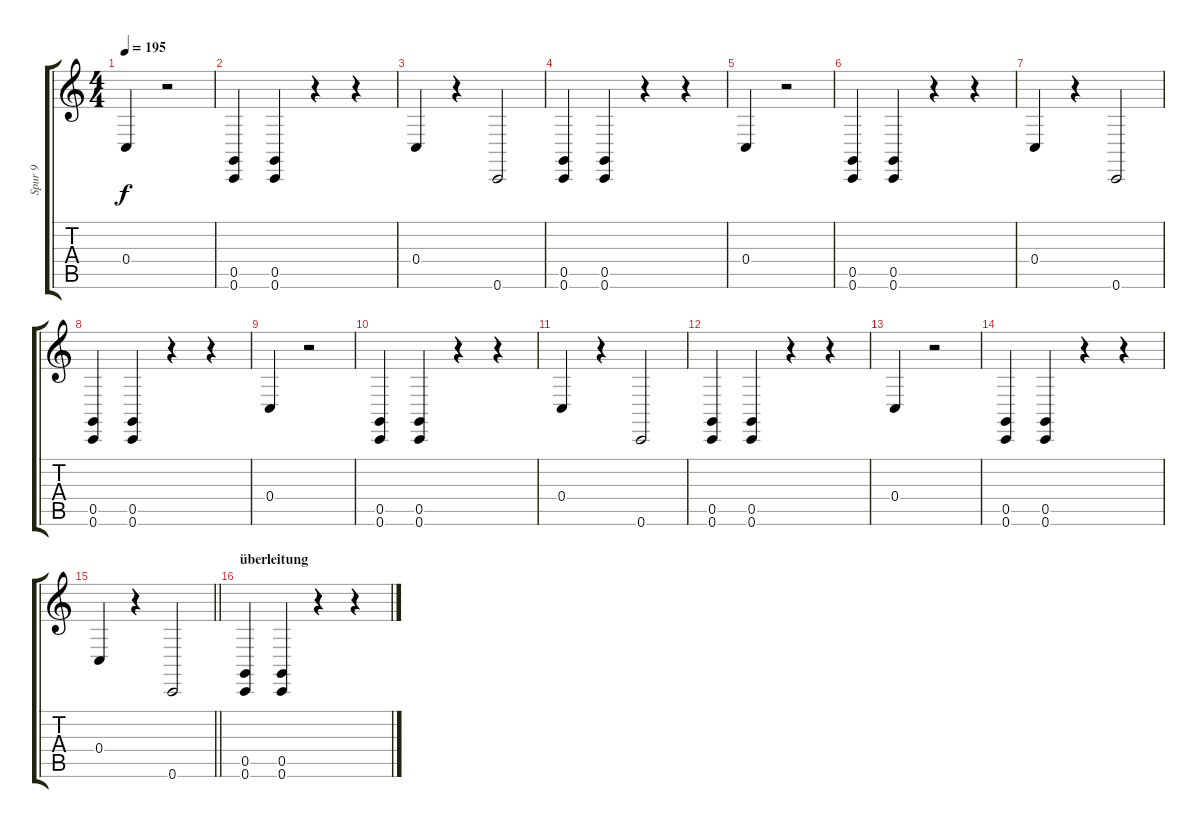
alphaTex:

\track ("Spur 9" "Spur 9") {mute instrument gunshot}
\staff {score tabs}
\tuning (D4 A3 F3 C3 G2 C2) {hide}
\ts (4 4)
\tempo 195
\clef g2
\ks c
0.4.4{dy f} r.2 |
(0.5 0.6).4{volume 16} (0.5 0.6).4 r.4 r.4 |
0.4.4 r.4 0.6.2 |
(0.5 0.6).4{volume 16} (0.5 0.6).4 r.4 r.4 |
0.4.4 r.2 |
(0.5 0.6).4{volume 16} (0.5 0.6).4 r.4 r.4 |
0.4.4 r.4 0.6.2 |
(0.5 0.6).4{volume 16} (0.5 0.6).4 r.4 r.4 |
0.4.4 r.2 |
(0.5 0.6).4{volume 16} (0.5 0.6).4 r.4 r.4 |
0.4.4 r.4 0.6.2 |
(0.5 0.6).4{volume 16} (0.5 0.6).4 r.4 r.4 |
0.4.4 r.2 |
(0.5 0.6).4{volume 16} (0.5 0.6).4 r.4 r.4 |
\barLineRight lightlight
0.4.4 r.4 0.6.2 |
\section ("" "überleitung")
(0.5 0.6).4{volume 16} (0.5 0.6).4 r.4 r.4
